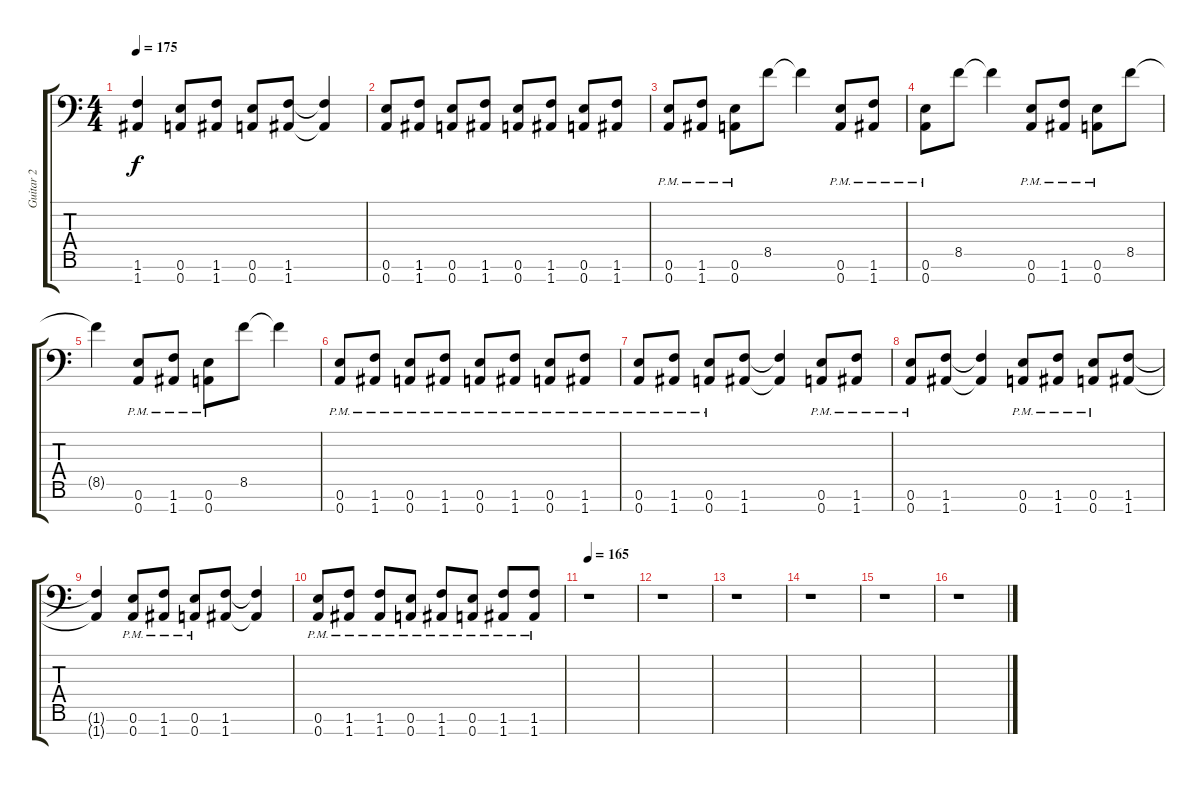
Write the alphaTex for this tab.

\track ("Guitar 2" "Guitar 2") {instrument distortionguitar}
\staff {score tabs}
\tuning (E4 B3 G3 D3 A2 E2 A1) {hide}
\ts (4 4)
\tempo 175
\clef f4
\ks c
(1.6{t} 1.7{t}).4{dy f} (0.6 0.7).8 (1.6 1.7).8 (0.6 0.7).8 (1.6 1.7).8 (1.6{t} 1.7{t}).4 |
(0.6 0.7).8 (1.6 1.7).8 (0.6 0.7).8 (1.6 1.7).8 (0.6 0.7).8 (1.6 1.7).8 (0.6 0.7).8 (1.6 1.7).8 |
(0.6{pm} 0.7{pm}).8 (1.6{pm} 1.7{pm}).8 (0.6{pm} 0.7{pm}).8 8.5.8 8.5{t}.4 (0.6{pm} 0.7{pm}).8 (1.6{pm} 1.7{pm}).8 |
(0.6{pm} 0.7{pm}).8 8.5.8 8.5{t}.4 (0.6{pm} 0.7{pm}).8 (1.6{pm} 1.7{pm}).8 (0.6{pm} 0.7{pm}).8 8.5.8 |
8.5{t}.4 (0.6{pm} 0.7{pm}).8 (1.6{pm} 1.7{pm}).8 (0.6{pm} 0.7{pm}).8 8.5.8 8.5{t}.4 |
(0.6{pm} 0.7{pm}).8 (1.6{pm} 1.7{pm}).8 (0.6{pm} 0.7{pm}).8 (1.6{pm} 1.7{pm}).8 (0.6{pm} 0.7{pm}).8 (1.6{pm} 1.7{pm}).8 (0.6{pm} 0.7{pm}).8 (1.6{pm} 1.7{pm}).8 |
(0.6{pm} 0.7{pm}).8 (1.6{pm} 1.7{pm}).8 (0.6{pm} 0.7{pm}).8 (1.6 1.7).8 (1.6{t} 1.7{t}).4 (0.6{pm} 0.7{pm}).8 (1.6{pm} 1.7{pm}).8 |
(0.6{pm} 0.7{pm}).8 (1.6 1.7).8 (1.6{t} 1.7{t}).4 (0.6{pm} 0.7{pm}).8 (1.6{pm} 1.7{pm}).8 (0.6{pm} 0.7{pm}).8 (1.6 1.7).8 |
(1.6{t} 1.7{t}).4 (0.6{pm} 0.7{pm}).8 (1.6{pm} 1.7{pm}).8 (0.6{pm} 0.7{pm}).8 (1.6 1.7).8 (1.6{t} 1.7{t}).4 |
(0.6{pm} 0.7{pm}).8 (1.6{pm} 1.7{pm}).8 (1.6{pm} 1.7{pm}).8 (0.6{pm} 0.7{pm}).8 (1.6{pm} 1.7{pm}).8 (0.6{pm} 0.7{pm}).8 (1.6{pm} 1.7{pm}).8 (1.6{pm} 1.7{pm}).8 |
\tempo 165
r.1 |
r.1 |
r.1 |
r.1 |
r.1 |
r.1
